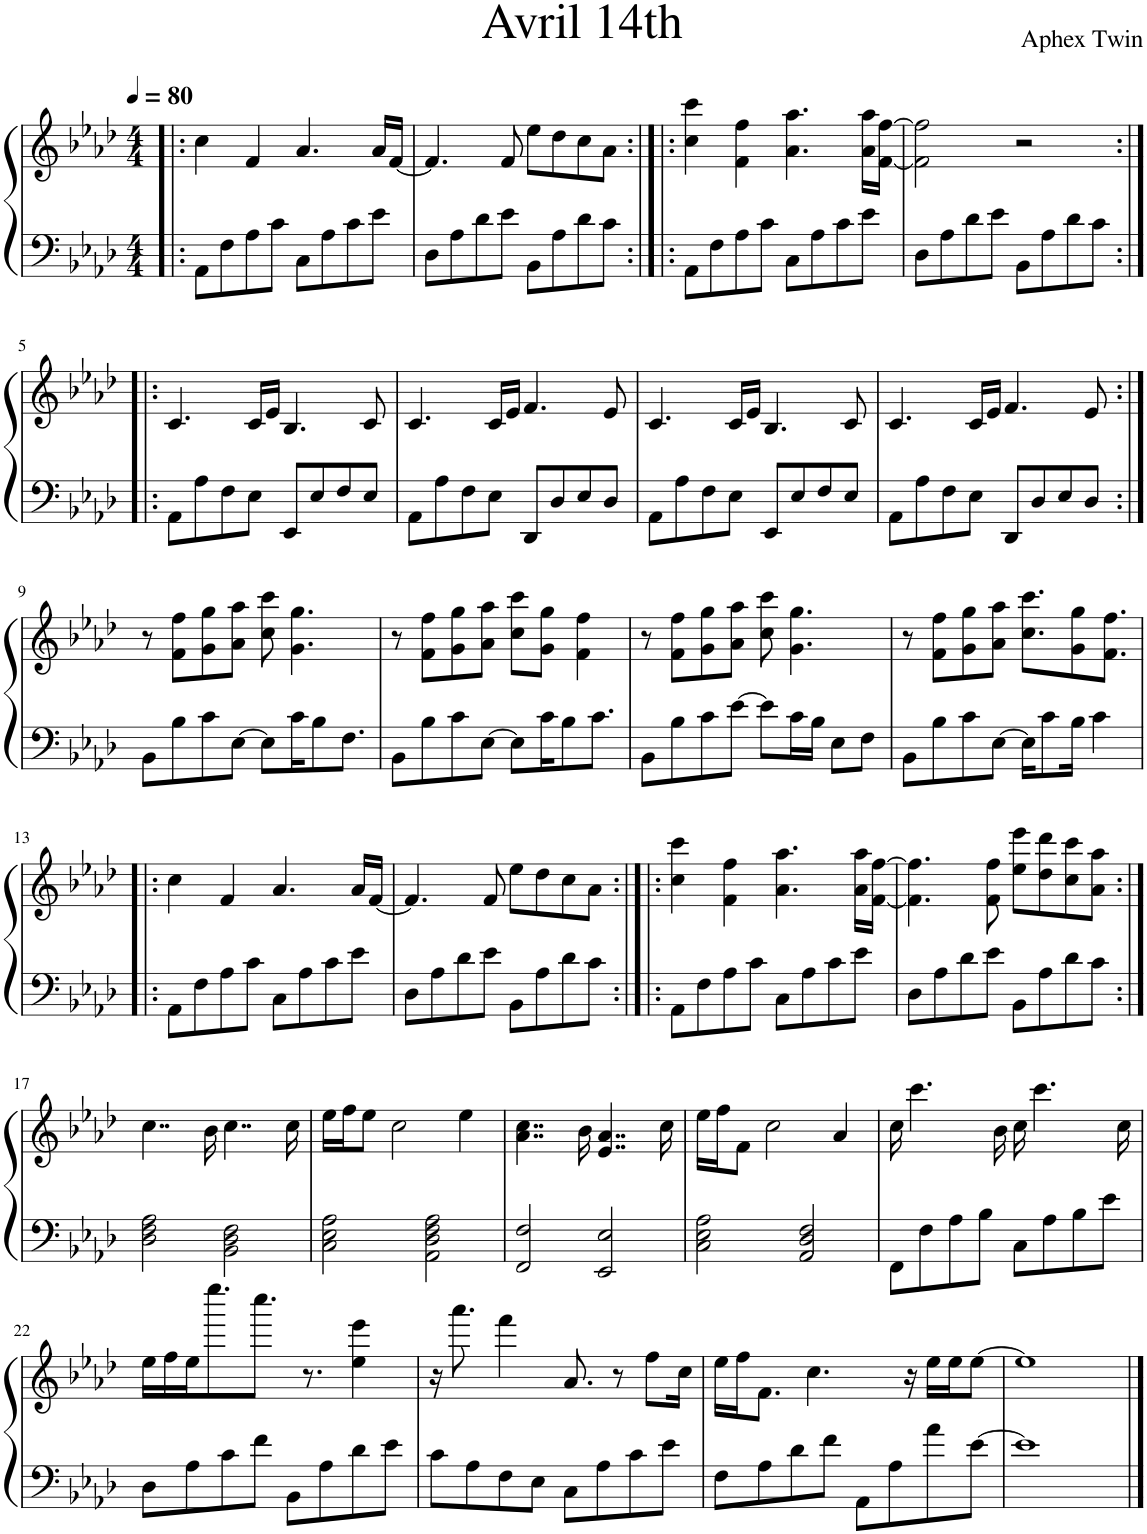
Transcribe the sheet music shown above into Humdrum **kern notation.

**kern	**kern
*part1	*part1
*staff2	*staff1
*I"Piano	*
*I'Pno.	*
*clefF4	*clefG2
*k[b-e-a-d-]	*k[b-e-a-d-]
*M4/4	*M4/4
*MM80	*MM80
=1!|:	=1!|:
8AA-\L	4cc\
8F\	.
8A-\	4f/
8c\J	.
8C\L	4.a-/
8A-\	.
8c\	.
8e-\J	16a-/LL
.	[16f/JJ
=2	=2
8D-\L	4.f/]
8A-\	.
8d-\	.
8e-\J	8f/
8BB-\L	8ee-\L
8A-\	8dd-\
8d-\	8cc\
8c\J	8a-\J
=3:|!|:	=3:|!|:
8AA-\L	4cc\ 4ccc\
8F\	.
8A-\	4f\ 4ff\
8c\J	.
8C\L	4.a-\ 4.aa-\
8A-\	.
8c\	.
8e-\J	16a-\ 16aa-\LL
.	[16f\ [16ff\JJ
=4	=4
8D-\L	2f\] 2ff\]
8A-\	.
8d-\	.
8e-\J	.
8BB-\L	2r
8A-\	.
8d-\	.
8c\J	.
!!LO:LB:g=z
=5:|!|:	=5:|!|:
8AA-\L	4.c/
8A-\	.
8F\	.
8E-\J	16c/LL
.	16e-/JJ
8EE-/L	4.B-/
8E-/	.
8F/	.
8E-/J	8c/
=6	=6
8AA-\L	4.c/
8A-\	.
8F\	.
8E-\J	16c/LL
.	16e-/JJ
8DD-/L	4.f/
8D-/	.
8E-/	.
8D-/J	8e-/
=7	=7
8AA-\L	4.c/
8A-\	.
8F\	.
8E-\J	16c/LL
.	16e-/JJ
8EE-/L	4.B-/
8E-/	.
8F/	.
8E-/J	8c/
=8	=8
8AA-\L	4.c/
8A-\	.
8F\	.
8E-\J	16c/LL
.	16e-/JJ
8DD-/L	4.f/
8D-/	.
8E-/	.
8D-/J	8e-/
!!LO:LB:g=z
=9:|!	=9:|!
8BB-\L	8r
8B-\	8f\ 8ff\L
8c\	8g\ 8gg\
[8E-\J	8a-\ 8aa-\J
8E-\L]	8cc\ 8ccc\
16c\K	4.g\ 4.gg\
8B-\	.
8.F\J	.
=10	=10
8BB-\L	8r
8B-\	8f\ 8ff\L
8c\	8g\ 8gg\
[8E-\J	8a-\ 8aa-\J
8E-\L]	8cc\ 8ccc\L
16c\K	8g\ 8gg\J
8B-\	.
.	4f\ 4ff\
8.c\J	.
=11	=11
8BB-\L	8r
8B-\	8f\ 8ff\L
8c\	8g\ 8gg\
[8e-\J	8a-\ 8aa-\J
8e-\L]	8cc\ 8ccc\
16c\L	4.g\ 4.gg\
16B-\JJ	.
8E-\L	.
8F\J	.
=12	=12
8BB-\L	8r
8B-\	8f\ 8ff\L
8c\	8g\ 8gg\
[8E-\J	8a-\ 8aa-\J
16E-\KL]	8.cc\ 8.ccc\L
8c\	.
16B-\Jk	8g\ 8gg\
4c\	.
.	8.f\ 8.ff\J
!!LO:LB:g=z
=13!|:	=13!|:
8AA-\L	4cc\
8F\	.
8A-\	4f/
8c\J	.
8C\L	4.a-/
8A-\	.
8c\	.
8e-\J	16a-/LL
.	[16f/JJ
=14	=14
8D-\L	4.f/]
8A-\	.
8d-\	.
8e-\J	8f/
8BB-\L	8ee-\L
8A-\	8dd-\
8d-\	8cc\
8c\J	8a-\J
=15:|!|:	=15:|!|:
8AA-\L	4cc\ 4ccc\
8F\	.
8A-\	4f\ 4ff\
8c\J	.
8C\L	4.a-\ 4.aa-\
8A-\	.
8c\	.
8e-\J	16a-\ 16aa-\LL
.	[16f\ [16ff\JJ
=16	=16
8D-\L	4.f\] 4.ff\]
8A-\	.
8d-\	.
8e-\J	8f\ 8ff\
8BB-\L	8ee-\ 8eee-\L
8A-\	8dd-\ 8ddd-\
8d-\	8cc\ 8ccc\
8c\J	8a-\ 8aa-\J
!!LO:LB:g=z
=17:|!	=17:|!
2D-\ 2F\ 2A-\	4..cc\
.	16b-\
2BB-\ 2D-\ 2F\	4..cc\
.	16cc\
=18	=18
2C\ 2E-\ 2A-\	16ee-\LL
.	16ff\J
.	8ee-\J
.	2cc\
2AA-\ 2D-\ 2F\ 2A-\	.
.	4ee-\
=19	=19
2FF/ 2F/	4..a-\ 4..cc\
.	16b-\
2EE-/ 2E-/	4..e-/ 4..a-/
.	16cc\
=20	=20
2C\ 2E-\ 2A-\	16ee-\LL
.	16ff\J
.	8f\J
.	2cc\
2AA-/ 2D-/ 2F/	.
.	4a-/
=21	=21
8FF\L	16cc\
.	4.ccc\
8F\	.
8A-\	.
8B-\J	.
.	16b-\
8C\L	16cc\
.	4.ccc\
8A-\	.
8B-\	.
8e-\J	.
.	16cc\
!!LO:LB:g=z
=22	=22
8D-\L	16ee-\LL
.	16ff\
8A-\	16ee-\J
.	8.eeee-\
8c\	.
8f\J	8.cccc\J
8BB-\L	.
.	8.r
8A-\	.
8d-\	4ee-\ 4eee-\
8e-\J	.
=23	=23
8c\L	16r
.	8.aaa-\
8A-\	.
8F\	4fff\
8E-\J	.
8C\L	8.a-/
8A-\	.
.	8r
8c\	.
.	8ff\L
8e-\J	.
.	16cc\Jk
=24	=24
8F\L	16ee-\LL
.	16ff\J
8A-\	8.f\J
8d-\	.
.	4.cc\
8f\J	.
8AA-\L	.
8A-\	.
.	16r
8a-\	16ee-\LL
.	16ee-\J
[8e-\J	[8ee-\J
=25	=25
1e-]	1ee-]
==	==
*-	*-
